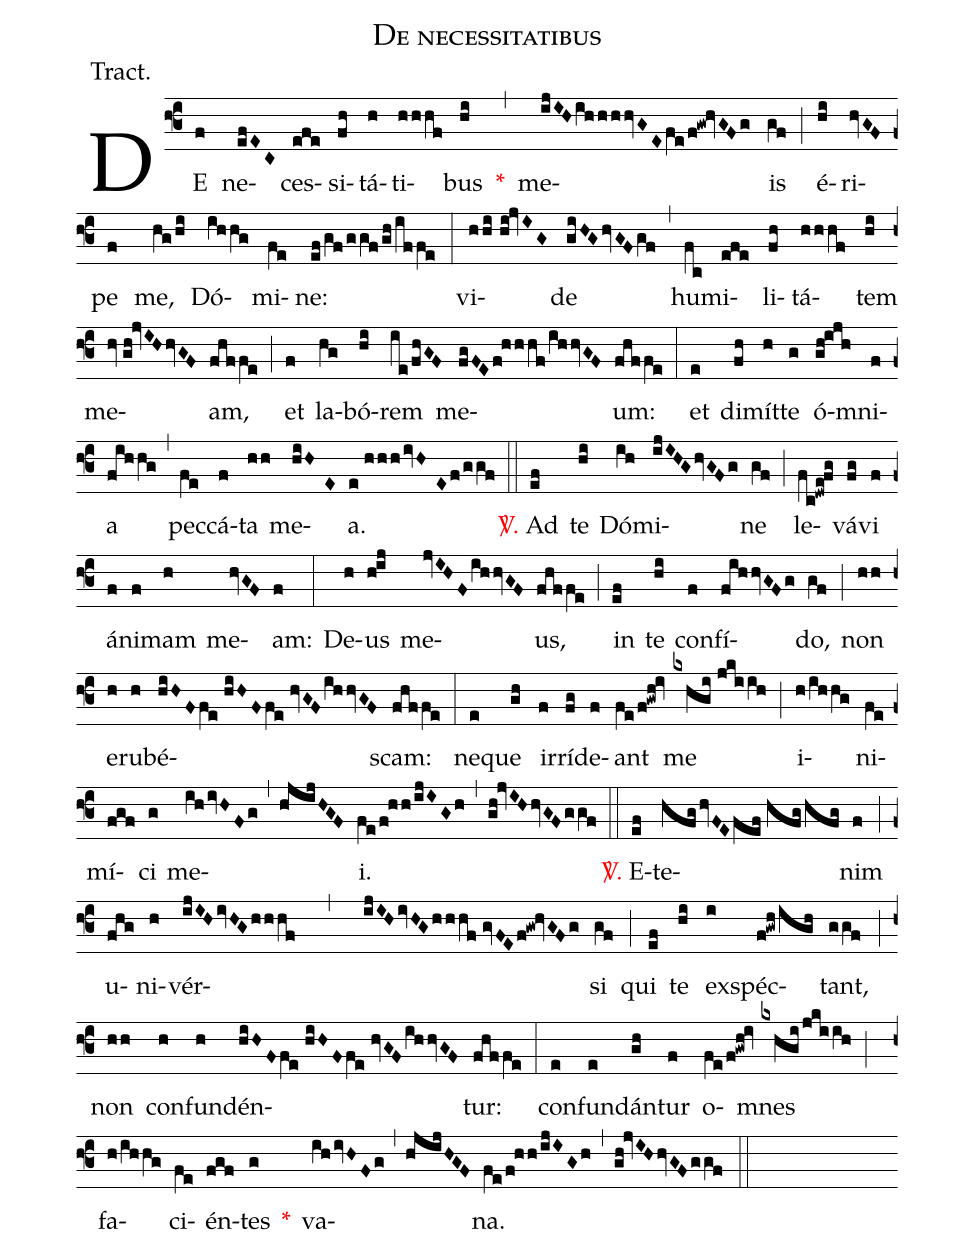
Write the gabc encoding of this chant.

name:De necessitatibus;
annotation:Tract.;
mode:II.;
office-part:Tract;
%%
(f3) DE(f) ne(efEC)ces(efe)si(fh)tá(h)ti(hhhf)bus(hi) <v>\red{*}</v>(,) me(ijIHihhhhvGEfe/f!gw!hvGFg)is(gf) (;) é(hi)ri(hvGF)pe(f) me,(hg/hi) Dó(ihhg)mi(fe)ne:(ef/gf/ggf/gh/iffe) (:) vi(hhi//hi!jvIG)de(giHGhvGFgf) (,) hu(fc)mi(efe)li(fh)tá(hhhf)tem(hi) me(hv//gh!jvIHhvGF)am,(fhffe) (;) et(f) la(hg)bó(hi)rem(ie/fhGF) me(fgFEf!hhhf/ihhvGF)um:(fhffe) (:) et(e) di(fh)mít(h)te(g) ó(gh!ijh)mni(f)a(fihhg) (,) pec(fe)cá(f)ta(hh) me(hiHE)a.(e//hhhivHEf/ggf) (::) <v>\red{\Vbar.}</v> Ad(ef) te(hi) Dó(ih)mi(ijIHGhvGFg)ne(gf) (;) le(fc!dwe!fg)vá(fg)vi(f) á(f)ni(f)mam(h) me(hvGF)am:(f) (:) De(h)us(h!ij) me(jvIHFihhvGF)us,(fhffe) (;) in(ef) te(hi) con(f)fí(fihhvGFg)do,(gf) (;) non(hh) e(h)ru(h)bé(hiHFfe//hiHFfe//hvGFihhvGF)scam:(fhffe) (:) ne(e)que(gh) ir(f)rí(fg)de(f)ant(fe/f!gwh!iv) me(kxhgi//jkiih) (;) i(h/ihhg)ni(fe)mí(fgf)ci(g) me(ih/ivHFg,hjijHGF)i.(fe/f!hh/ijIGh) (,) (gh!jvIHhvGFggf) (::) <v>\red{\Vbar.}</v> E(ef)te(hfghvFEfef//hfg/hfg)nim(f) (;) u(fhg)ni(h)vér(ijIHivHGhhhf , ijIHivHGhhhf//gvFEf!gw!hvGFg)si(gf) (;) qui(ef) te(hi) ex(i)spéc(f!gwh/igh)tant,(ggf) (;) non(hh) con(h)fun(h)dén(hiHFfe//hiHFfe//hvGFihhvGF)tur:(fhffe) (:) con(e)fun(e)dán(gh)tur(f) o(fe/f!gwh!iv)mnes(kxhgi/jkiih) (;) fa(h/ihhg)ci(fe)én(fgf)tes(g) <v>\red{*}</v>() va(ihivHFg,hjijHGF)na.(fe/f!hh/ijIGh) (,) (gh!jvIHhvGFggf) (::)
